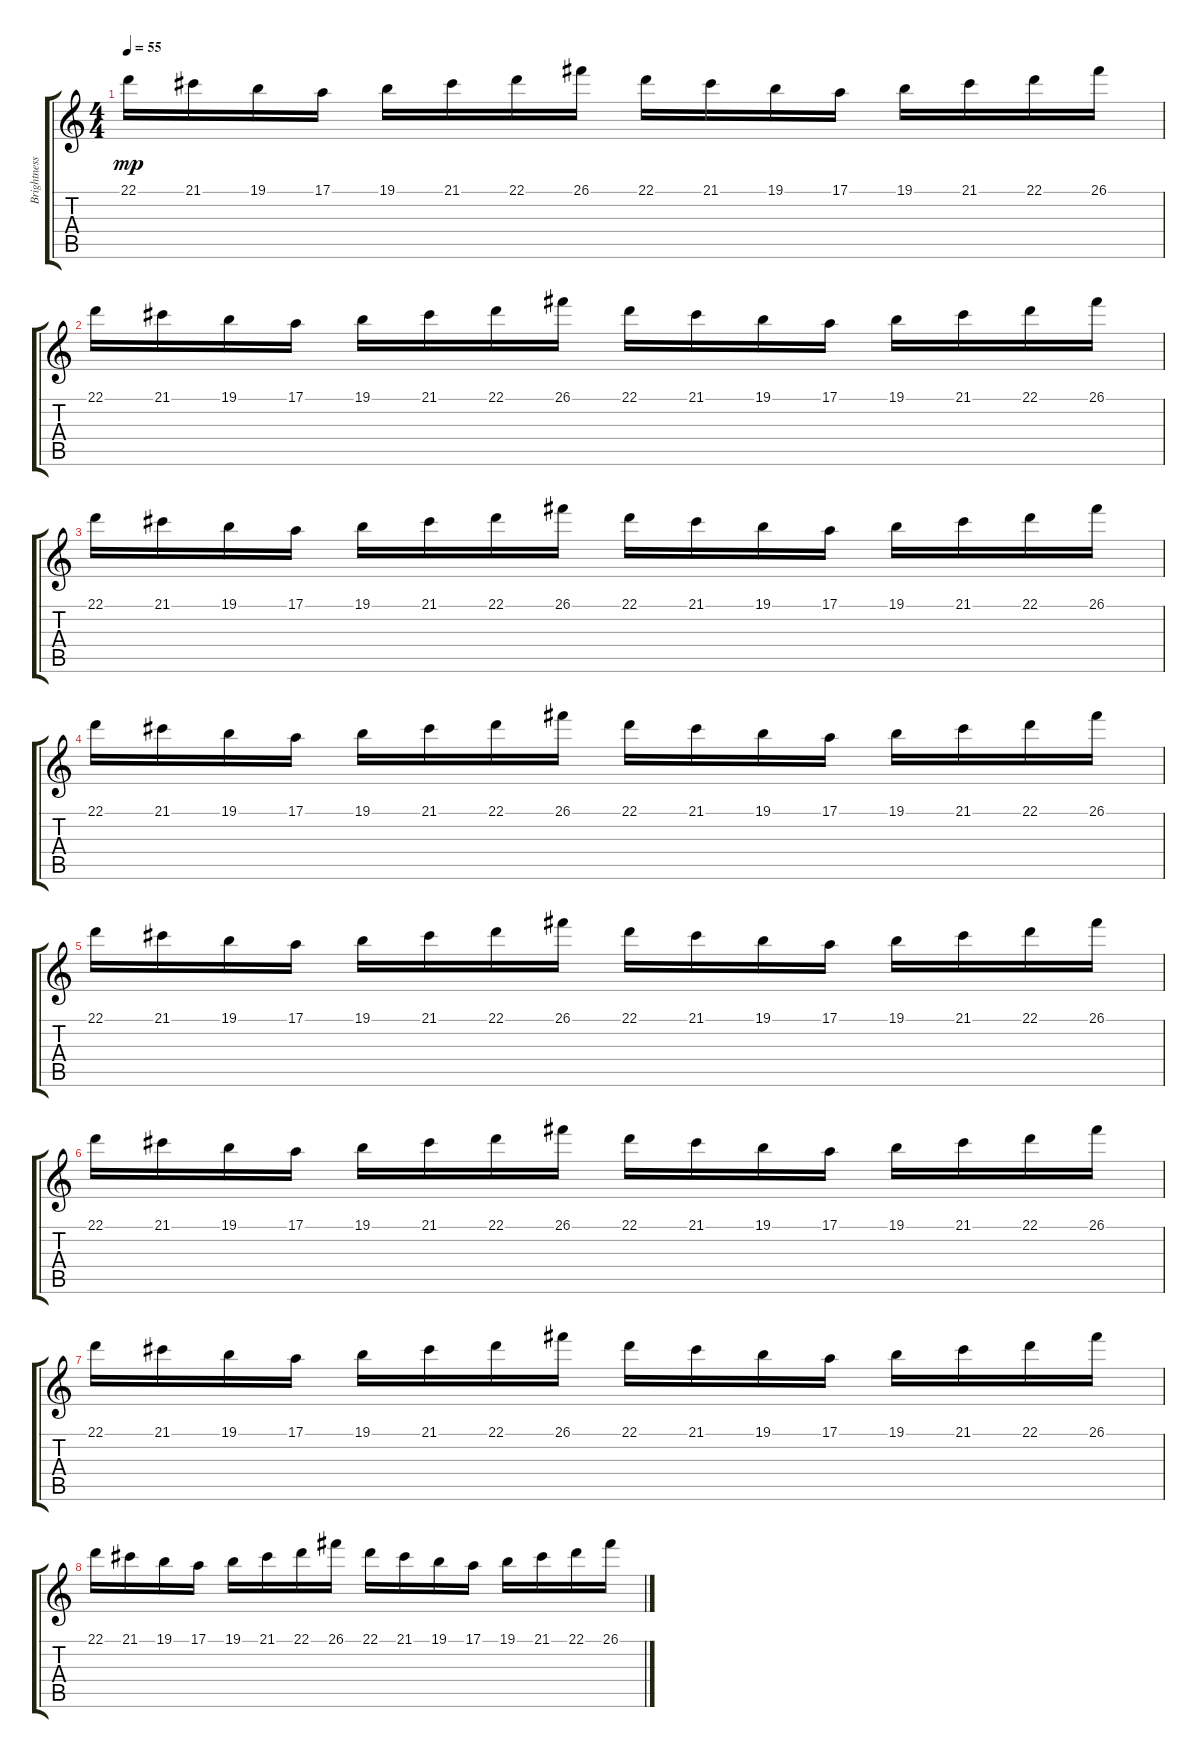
\track ("Brightness          " "Brightness") {instrument fx5brightness}
\staff {score tabs}
\tuning (E4 B3 G3 D3 A2 E2) {hide}
\ts (4 4)
\tempo 55
\clef g2
\ks c
22.1.16{dy mp} 21.1.16 19.1.16 17.1.16 19.1.16 21.1.16 22.1.16 26.1.16 22.1.16 21.1.16 19.1.16 17.1.16 19.1.16 21.1.16 22.1.16 26.1.16 |
22.1.16 21.1.16 19.1.16 17.1.16 19.1.16 21.1.16 22.1.16 26.1.16 22.1.16 21.1.16 19.1.16 17.1.16 19.1.16 21.1.16 22.1.16 26.1.16 |
22.1.16 21.1.16 19.1.16 17.1.16 19.1.16 21.1.16 22.1.16 26.1.16 22.1.16 21.1.16 19.1.16 17.1.16 19.1.16 21.1.16 22.1.16 26.1.16 |
22.1.16 21.1.16 19.1.16 17.1.16 19.1.16 21.1.16 22.1.16 26.1.16 22.1.16 21.1.16 19.1.16 17.1.16 19.1.16 21.1.16 22.1.16 26.1.16 |
22.1.16 21.1.16 19.1.16 17.1.16 19.1.16 21.1.16 22.1.16 26.1.16 22.1.16 21.1.16 19.1.16 17.1.16 19.1.16 21.1.16 22.1.16 26.1.16 |
22.1.16 21.1.16 19.1.16 17.1.16 19.1.16 21.1.16 22.1.16 26.1.16 22.1.16 21.1.16 19.1.16 17.1.16 19.1.16 21.1.16 22.1.16 26.1.16 |
22.1.16 21.1.16 19.1.16 17.1.16 19.1.16 21.1.16 22.1.16 26.1.16 22.1.16 21.1.16 19.1.16 17.1.16 19.1.16 21.1.16 22.1.16 26.1.16 |
22.1.16 21.1.16 19.1.16 17.1.16 19.1.16 21.1.16 22.1.16 26.1.16 22.1.16 21.1.16 19.1.16 17.1.16 19.1.16 21.1.16 22.1.16 26.1.16
